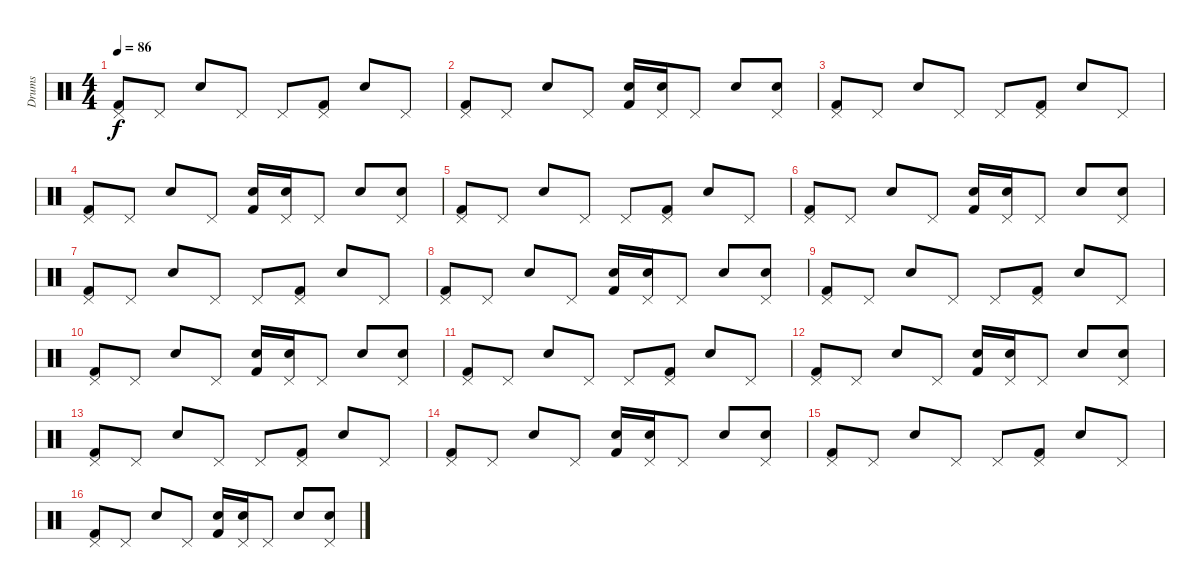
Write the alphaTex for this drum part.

\track ("Drums" "Drums") {instrument percussion}
\staff {score}
\articulation defaults
\ts (4 4)
\tempo 86
\clef neutral
\ks c
("Pedal Hi-Hat (hit)" "Kick (hit) 2").8{dy f} "Pedal Hi-Hat (hit)".8 "Snare (hit) 2".8 "Pedal Hi-Hat (hit)".8 "Pedal Hi-Hat (hit)".8 ("Pedal Hi-Hat (hit)" "Kick (hit) 2").8 "Snare (hit) 2".8 "Pedal Hi-Hat (hit)".8 |
("Pedal Hi-Hat (hit)" "Kick (hit) 2").8 "Pedal Hi-Hat (hit)".8 "Snare (hit) 2".8 "Pedal Hi-Hat (hit)".8 ("Snare (hit) 2" "Kick (hit) 2").16 ("Snare (hit) 2" "Pedal Hi-Hat (hit)").16 "Pedal Hi-Hat (hit)".8 "Snare (hit) 2".8 ("Snare (hit) 2" "Pedal Hi-Hat (hit)").8 |
("Pedal Hi-Hat (hit)" "Kick (hit) 2").8 "Pedal Hi-Hat (hit)".8 "Snare (hit) 2".8 "Pedal Hi-Hat (hit)".8 "Pedal Hi-Hat (hit)".8 ("Pedal Hi-Hat (hit)" "Kick (hit) 2").8 "Snare (hit) 2".8 "Pedal Hi-Hat (hit)".8 |
("Pedal Hi-Hat (hit)" "Kick (hit) 2").8 "Pedal Hi-Hat (hit)".8 "Snare (hit) 2".8 "Pedal Hi-Hat (hit)".8 ("Snare (hit) 2" "Kick (hit) 2").16 ("Snare (hit) 2" "Pedal Hi-Hat (hit)").16 "Pedal Hi-Hat (hit)".8 "Snare (hit) 2".8 ("Snare (hit) 2" "Pedal Hi-Hat (hit)").8 |
("Pedal Hi-Hat (hit)" "Kick (hit) 2").8 "Pedal Hi-Hat (hit)".8 "Snare (hit) 2".8 "Pedal Hi-Hat (hit)".8 "Pedal Hi-Hat (hit)".8 ("Pedal Hi-Hat (hit)" "Kick (hit) 2").8 "Snare (hit) 2".8 "Pedal Hi-Hat (hit)".8 |
("Pedal Hi-Hat (hit)" "Kick (hit) 2").8 "Pedal Hi-Hat (hit)".8 "Snare (hit) 2".8 "Pedal Hi-Hat (hit)".8 ("Snare (hit) 2" "Kick (hit) 2").16 ("Snare (hit) 2" "Pedal Hi-Hat (hit)").16 "Pedal Hi-Hat (hit)".8 "Snare (hit) 2".8 ("Snare (hit) 2" "Pedal Hi-Hat (hit)").8 |
("Pedal Hi-Hat (hit)" "Kick (hit) 2").8 "Pedal Hi-Hat (hit)".8 "Snare (hit) 2".8 "Pedal Hi-Hat (hit)".8 "Pedal Hi-Hat (hit)".8 ("Pedal Hi-Hat (hit)" "Kick (hit) 2").8 "Snare (hit) 2".8 "Pedal Hi-Hat (hit)".8 |
("Pedal Hi-Hat (hit)" "Kick (hit) 2").8 "Pedal Hi-Hat (hit)".8 "Snare (hit) 2".8 "Pedal Hi-Hat (hit)".8 ("Snare (hit) 2" "Kick (hit) 2").16 ("Snare (hit) 2" "Pedal Hi-Hat (hit)").16 "Pedal Hi-Hat (hit)".8 "Snare (hit) 2".8 ("Snare (hit) 2" "Pedal Hi-Hat (hit)").8 |
("Pedal Hi-Hat (hit)" "Kick (hit) 2").8 "Pedal Hi-Hat (hit)".8 "Snare (hit) 2".8 "Pedal Hi-Hat (hit)".8 "Pedal Hi-Hat (hit)".8 ("Pedal Hi-Hat (hit)" "Kick (hit) 2").8 "Snare (hit) 2".8 "Pedal Hi-Hat (hit)".8 |
("Pedal Hi-Hat (hit)" "Kick (hit) 2").8 "Pedal Hi-Hat (hit)".8 "Snare (hit) 2".8 "Pedal Hi-Hat (hit)".8 ("Snare (hit) 2" "Kick (hit) 2").16 ("Snare (hit) 2" "Pedal Hi-Hat (hit)").16 "Pedal Hi-Hat (hit)".8 "Snare (hit) 2".8 ("Snare (hit) 2" "Pedal Hi-Hat (hit)").8 |
("Pedal Hi-Hat (hit)" "Kick (hit) 2").8 "Pedal Hi-Hat (hit)".8 "Snare (hit) 2".8 "Pedal Hi-Hat (hit)".8 "Pedal Hi-Hat (hit)".8 ("Pedal Hi-Hat (hit)" "Kick (hit) 2").8 "Snare (hit) 2".8 "Pedal Hi-Hat (hit)".8 |
("Pedal Hi-Hat (hit)" "Kick (hit) 2").8 "Pedal Hi-Hat (hit)".8 "Snare (hit) 2".8 "Pedal Hi-Hat (hit)".8 ("Snare (hit) 2" "Kick (hit) 2").16 ("Snare (hit) 2" "Pedal Hi-Hat (hit)").16 "Pedal Hi-Hat (hit)".8 "Snare (hit) 2".8 ("Snare (hit) 2" "Pedal Hi-Hat (hit)").8 |
("Pedal Hi-Hat (hit)" "Kick (hit) 2").8 "Pedal Hi-Hat (hit)".8 "Snare (hit) 2".8 "Pedal Hi-Hat (hit)".8 "Pedal Hi-Hat (hit)".8 ("Pedal Hi-Hat (hit)" "Kick (hit) 2").8 "Snare (hit) 2".8 "Pedal Hi-Hat (hit)".8 |
("Pedal Hi-Hat (hit)" "Kick (hit) 2").8 "Pedal Hi-Hat (hit)".8 "Snare (hit) 2".8 "Pedal Hi-Hat (hit)".8 ("Snare (hit) 2" "Kick (hit) 2").16 ("Snare (hit) 2" "Pedal Hi-Hat (hit)").16 "Pedal Hi-Hat (hit)".8 "Snare (hit) 2".8 ("Snare (hit) 2" "Pedal Hi-Hat (hit)").8 |
("Pedal Hi-Hat (hit)" "Kick (hit) 2").8 "Pedal Hi-Hat (hit)".8 "Snare (hit) 2".8 "Pedal Hi-Hat (hit)".8 "Pedal Hi-Hat (hit)".8 ("Pedal Hi-Hat (hit)" "Kick (hit) 2").8 "Snare (hit) 2".8 "Pedal Hi-Hat (hit)".8 |
("Pedal Hi-Hat (hit)" "Kick (hit) 2").8 "Pedal Hi-Hat (hit)".8 "Snare (hit) 2".8 "Pedal Hi-Hat (hit)".8 ("Snare (hit) 2" "Kick (hit) 2").16 ("Snare (hit) 2" "Pedal Hi-Hat (hit)").16 "Pedal Hi-Hat (hit)".8 "Snare (hit) 2".8 ("Snare (hit) 2" "Pedal Hi-Hat (hit)").8
